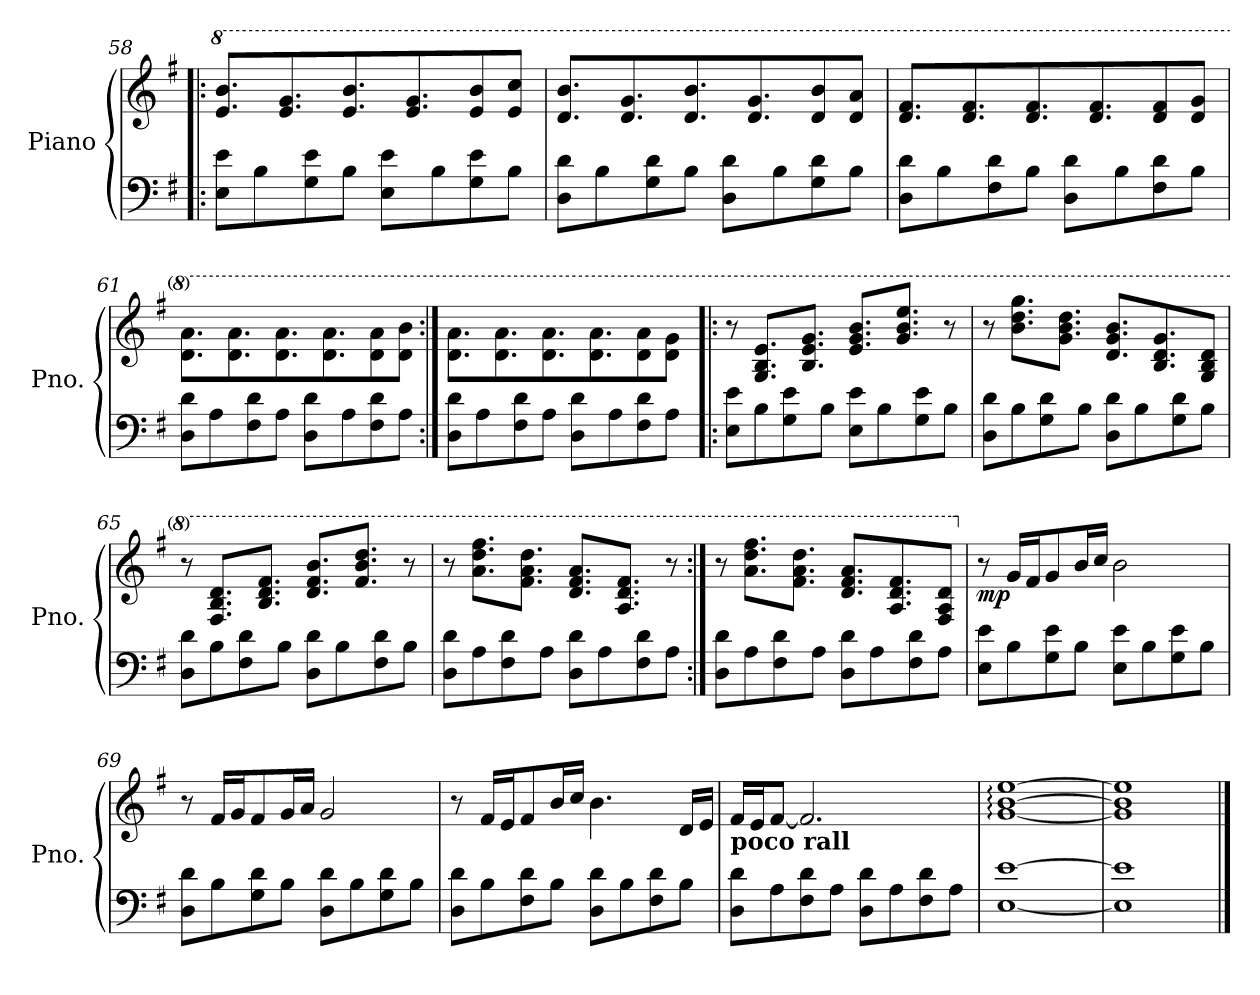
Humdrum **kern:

**kern	**kern	**dynam
*part1	*part1	*part1
*staff2	*staff1	*staff1/2
*I"Piano	*	*
*I'Pno.	*	*
!!LO:LB:g=z
*clefF4	*clefG2	*
*k[f#]	*k[f#]	*
*	*8va	*
=58!|:	=58!|:	=58!|:
8E\ 8e\L	8.ee/ 8.bb/L	.
8B\	.	.
.	8.ee/ 8.gg/	.
8G\ 8e\	.	.
8B\J	8.ee/ 8.bb/	.
8E\ 8e\L	.	.
.	8.ee/ 8.gg/	.
8B\	.	.
8G\ 8e\	8ee/ 8bb/	.
8B\J	8ee/ 8ccc/J	.
=59	=59	=59
8D\ 8d\L	8.dd/ 8.bb/L	.
8B\	.	.
.	8.dd/ 8.gg/	.
8G\ 8d\	.	.
8B\J	8.dd/ 8.bb/	.
8D\ 8d\L	.	.
.	8.dd/ 8.gg/	.
8B\	.	.
8G\ 8d\	8dd/ 8bb/	.
8B\J	8dd/ 8aa/J	.
=60	=60	=60
8D\ 8d\L	8.dd/ 8.ff#/L	.
8B\	.	.
.	8.dd/ 8.ff#/	.
8F#\ 8d\	.	.
8B\J	8.dd/ 8.ff#/	.
8D\ 8d\L	.	.
.	8.dd/ 8.ff#/	.
8B\	.	.
8F#\ 8d\	8dd/ 8ff#/	.
8B\J	8dd/ 8gg/J	.
=61	=61	=61
8D\ 8d\L	8.dd\ 8.aa\L	.
8A\	.	.
.	8.dd\ 8.aa\	.
8F#\ 8d\	.	.
8A\J	8.dd\ 8.aa\	.
8D\ 8d\L	.	.
.	8.dd\ 8.aa\	.
8A\	.	.
8F#\ 8d\	8dd\ 8aa\	.
8A\J	8dd\ 8bb\J	.
!!LO:PB:g=z
=62:|!	=62:|!	=62:|!
8D\ 8d\L	8.dd\ 8.aa\L	.
8A\	.	.
.	8.dd\ 8.aa\	.
8F#\ 8d\	.	.
8A\J	8.dd\ 8.aa\	.
8D\ 8d\L	.	.
.	8.dd\ 8.aa\	.
8A\	.	.
8F#\ 8d\	8dd\ 8aa\	.
8A\J	8dd\ 8gg\J	.
=63!|:	=63!|:	=63!|:
8E\ 8e\L	8r	.
8B\	8.g/ 8.b/ 8.ee/L	.
8G\ 8e\	.	.
.	8.b/ 8.ee/ 8.gg/J	.
8B\J	.	.
8E\ 8e\L	8.ee/ 8.gg/ 8.bb/L	.
8B\	.	.
.	8.gg/ 8.bb/ 8.eee/J	.
8G\ 8e\	.	.
8B\J	8r	.
=64	=64	=64
8D\ 8d\L	8r	.
8B\	8.bb\ 8.ddd\ 8.ggg\L	.
8G\ 8d\	.	.
.	8.gg\ 8.bb\ 8.ddd\J	.
8B\J	.	.
8D\ 8d\L	8.dd/ 8.gg/ 8.bb/L	.
8B\	.	.
.	8.b/ 8.dd/ 8.gg/	.
8G\ 8d\	.	.
8B\J	8g/ 8b/ 8dd/J	.
=65	=65	=65
8D\ 8d\L	8r	.
8B\	8.f#/ 8.b/ 8.dd/L	.
8F#\ 8d\	.	.
.	8.b/ 8.dd/ 8.ff#/J	.
8B\J	.	.
8D\ 8d\L	8.dd/ 8.ff#/ 8.bb/L	.
8B\	.	.
.	8.ff#/ 8.bb/ 8.ddd/J	.
8F#\ 8d\	.	.
8B\J	8r	.
!!LO:LB:g=z
=66	=66	=66
8D\ 8d\L	8r	.
8A\	8.aa\ 8.ddd\ 8.fff#\L	.
8F#\ 8d\	.	.
.	8.ff#\ 8.aa\ 8.ddd\J	.
8A\J	.	.
8D\ 8d\L	8.dd/ 8.ff#/ 8.aa/L	.
8A\	.	.
.	8.a/ 8.dd/ 8.ff#/J	.
8F#\ 8d\	.	.
8A\J	8r	.
=67:|!	=67:|!	=67:|!
8D\ 8d\L	8r	.
8A\	8.aa\ 8.ddd\ 8.fff#\L	.
8F#\ 8d\	.	.
.	8.ff#\ 8.aa\ 8.ddd\J	.
8A\J	.	.
8D\ 8d\L	8.dd/ 8.ff#/ 8.aa/L	.
8A\	.	.
.	8.a/ 8.dd/ 8.ff#/	.
8F#\ 8d\	.	.
8A\J	8f#/ 8a/ 8dd/J	.
=68	=68	=68
*	*X8va	*
!	!	!LO:DY:b
8E\ 8e\L	8r	mp
8B\	16g/LL	.
.	16f#/J	.
8G\ 8e\	8g/	.
8B\J	16b/L	.
.	16cc/JJ	.
8E\ 8e\L	2b\	.
8B\	.	.
8G\ 8e\	.	.
8B\J	.	.
=69	=69	=69
8D\ 8d\L	8r	.
8B\	16f#/LL	.
.	16g/J	.
8G\ 8d\	8f#/	.
8B\J	16g/L	.
.	16a/JJ	.
8D\ 8d\L	2g/	.
8B\	.	.
8G\ 8d\	.	.
8B\J	.	.
!!LO:LB:g=z
=70	=70	=70
8D\ 8d\L	8r	.
8B\	16f#/LL	.
.	16e/J	.
8F#\ 8d\	8f#/	.
8B\J	16b/L	.
.	16cc/JJ	.
8D\ 8d\L	4.b\	.
8B\	.	.
8F#\ 8d\	.	.
8B\J	16d/LL	.
.	16e/JJ	.
=71	=71	=71
!	!LO:TX:b:B:t=poco rall	!
8D\ 8d\L	16f#/LL	.
.	16e/J	.
8A\	[8f#/J	.
8F#\ 8d\	2.f#/]	.
8A\J	.	.
8D\ 8d\L	.	.
8A\	.	.
8F#\ 8d\	.	.
8A\J	.	.
=72	=72	=72
[1E [1e	[1g: [1b: [1ee:	.
=73	=73	=73
1E] 1e]	1g] 1b] 1ee]	.
==	==	==
*-	*-	*-
